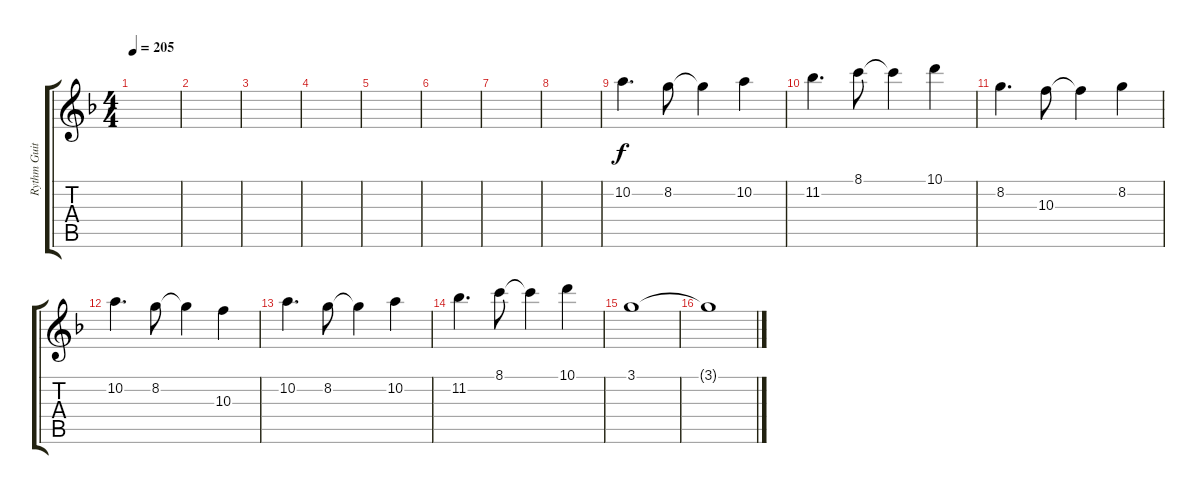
\track ("Rythm Guitar" "Rythm Guit") {instrument distortionguitar}
\staff {score tabs}
\tuning (E4 B3 G3 D3 A2 E2) {hide}
\ts (4 4)
\tempo 205
\clef g2
\ks f
|
|
|
|
|
|
|
|
10.2.4{d volume 14 instrument distortionguitar} 8.2.8 8.2{t}.4 10.2.4 |
11.2.4{d} 8.1.8 8.1{t}.4 10.1.4 |
8.2.4{d} 10.3.8 10.3{t}.4 8.2.4 |
10.2.4{d} 8.2.8 8.2{t}.4 10.3.4 |
10.2.4{d} 8.2.8 8.2{t}.4 10.2.4 |
11.2.4{d} 8.1.8 8.1{t}.4 10.1.4 |
3.1.1 |
3.1{t}.1
